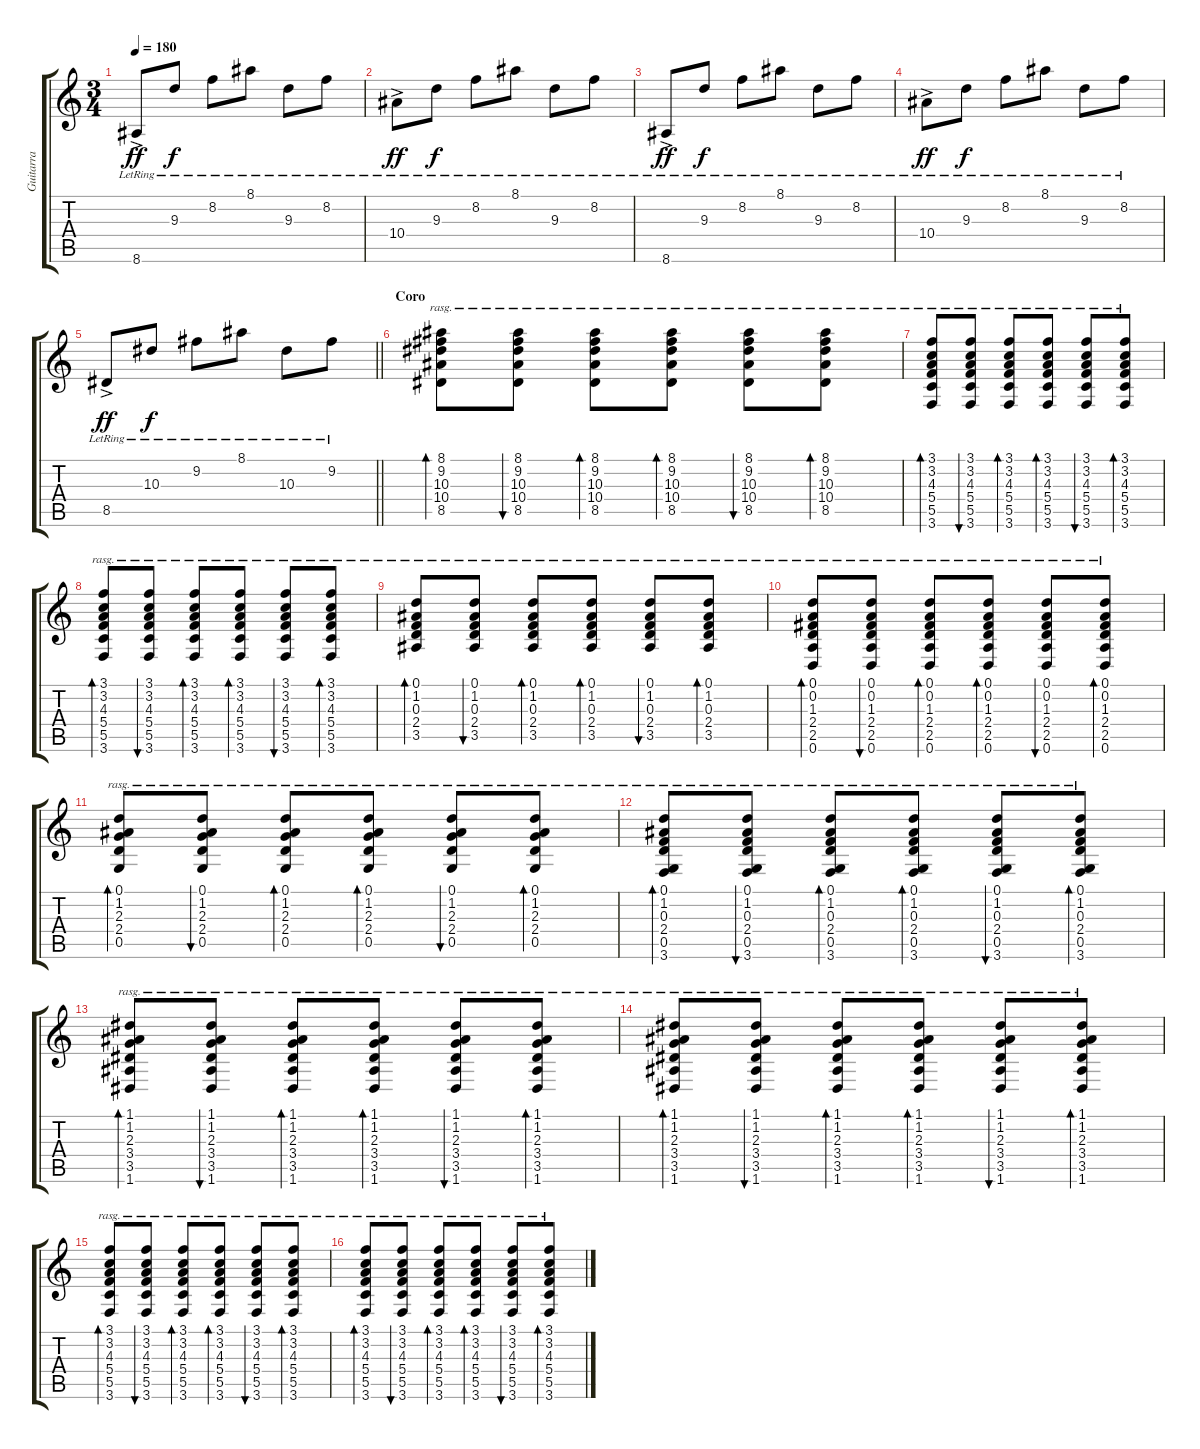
\track ("Guitarra" "Guitarra") {instrument acousticguitarnylon}
\staff {score tabs}
\tuning (D4 A3 F3 C3 G2 D2) {hide}
\ts (3 4)
\tempo 180
\clef g2
\ks c
8.6{ac lr}.8{dy ff} 9.3{lr}.8{dy f} 8.2{lr}.8 8.1{lr}.8 9.3{lr}.8 8.2{lr}.8 |
10.4{ac lr}.8{dy ff} 9.3{lr}.8{dy f} 8.2{lr}.8 8.1{lr}.8 9.3{lr}.8 8.2{lr}.8 |
8.6{ac lr}.8{dy ff} 9.3{lr}.8{dy f} 8.2{lr}.8 8.1{lr}.8 9.3{lr}.8 8.2{lr}.8 |
10.4{ac lr}.8{dy ff} 9.3{lr}.8{dy f} 8.2{lr}.8 8.1{lr}.8 9.3{lr}.8 8.2{lr}.8 |
\barLineRight lightlight
8.5{ac lr}.8{dy ff} 10.3{lr}.8{dy f} 9.2{lr}.8 8.1{lr}.8 10.3{lr}.8 9.2{lr}.8 |
\section ("" "Coro")
(8.1 9.2 10.3 10.4 8.5).8{bd 60 rasg ii} (8.1 9.2 10.3 10.4 8.5).8{bu 120 rasg ii} (8.1 9.2 10.3 10.4 8.5).8{bd 120 rasg ii} (8.1 9.2 10.3 10.4 8.5).8{bd 60 rasg ii} (8.1 9.2 10.3 10.4 8.5).8{bu 120 rasg ii} (8.1 9.2 10.3 10.4 8.5).8{bd 120 rasg ii} |
(3.1 3.2 4.3 5.4 5.5 3.6).8{bd 120 rasg ii} (3.1 3.2 4.3 5.4 5.5 3.6).8{bu 120 rasg ii} (3.1 3.2 4.3 5.4 5.5 3.6).8{bd 120 rasg ii} (3.1 3.2 4.3 5.4 5.5 3.6).8{bd 120 rasg ii} (3.1 3.2 4.3 5.4 5.5 3.6).8{bu 120 rasg ii} (3.1 3.2 4.3 5.4 5.5 3.6).8{bd 120 rasg ii} |
(3.1 3.2 4.3 5.4 5.5 3.6).8{bd 120 rasg ii} (3.1 3.2 4.3 5.4 5.5 3.6).8{bu 120 rasg ii} (3.1 3.2 4.3 5.4 5.5 3.6).8{bd 120 rasg ii} (3.1 3.2 4.3 5.4 5.5 3.6).8{bd 120 rasg ii} (3.1 3.2 4.3 5.4 5.5 3.6).8{bu 120 rasg ii} (3.1 3.2 4.3 5.4 5.5 3.6).8{bd 120 rasg ii} |
(0.1 1.2 0.3 2.4 3.5).8{bd 120 rasg ii} (0.1 1.2 0.3 2.4 3.5).8{bu 120 rasg ii} (0.1 1.2 0.3 2.4 3.5).8{bd 120 rasg ii} (0.1 1.2 0.3 2.4 3.5).8{bd 120 rasg ii} (0.1 1.2 0.3 2.4 3.5).8{bu 120 rasg ii} (0.1 1.2 0.3 2.4 3.5).8{bd 120 rasg ii} |
(0.1 0.2 1.3 2.4 2.5 0.6).8{bd 120 rasg ii} (0.1 0.2 1.3 2.4 2.5 0.6).8{bu 120 rasg ii} (0.1 0.2 1.3 2.4 2.5 0.6).8{bd 120 rasg ii} (0.1 0.2 1.3 2.4 2.5 0.6).8{bd 120 rasg ii} (0.1 0.2 1.3 2.4 2.5 0.6).8{bu 120 rasg ii} (0.1 0.2 1.3 2.4 2.5 0.6).8{bd 120 rasg ii} |
(0.1 1.2 2.3 2.4 0.5).8{bd 120 rasg ii} (0.1 1.2 2.3 2.4 0.5).8{bu 120 rasg ii} (0.1 1.2 2.3 2.4 0.5).8{bd 120 rasg ii} (0.1 1.2 2.3 2.4 0.5).8{bd 120 rasg ii} (0.1 1.2 2.3 2.4 0.5).8{bu 120 rasg ii} (0.1 1.2 2.3 2.4 0.5).8{bd 120 rasg ii} |
(0.1 1.2 0.3 2.4 0.5 3.6).8{bd 120 rasg ii} (0.1 1.2 0.3 2.4 0.5 3.6).8{bu 120 rasg ii} (0.1 1.2 0.3 2.4 0.5 3.6).8{bd 120 rasg ii} (0.1 1.2 0.3 2.4 0.5 3.6).8{bd 120 rasg ii} (0.1 1.2 0.3 2.4 0.5 3.6).8{bu 120 rasg ii} (0.1 1.2 0.3 2.4 0.5 3.6).8{bd 120 rasg ii} |
(1.1 1.2 2.3 3.4 3.5 1.6).8{bd 120 rasg ii} (1.1 1.2 2.3 3.4 3.5 1.6).8{bu 120 rasg ii} (1.1 1.2 2.3 3.4 3.5 1.6).8{bd 120 rasg ii} (1.1 1.2 2.3 3.4 3.5 1.6).8{bd 120 rasg ii} (1.1 1.2 2.3 3.4 3.5 1.6).8{bu 120 rasg ii} (1.1 1.2 2.3 3.4 3.5 1.6).8{bd 120 rasg ii} |
(1.1 1.2 2.3 3.4 3.5 1.6).8{bd 120 rasg ii} (1.1 1.2 2.3 3.4 3.5 1.6).8{bu 120 rasg ii} (1.1 1.2 2.3 3.4 3.5 1.6).8{bd 120 rasg ii} (1.1 1.2 2.3 3.4 3.5 1.6).8{bd 120 rasg ii} (1.1 1.2 2.3 3.4 3.5 1.6).8{bu 120 rasg ii} (1.1 1.2 2.3 3.4 3.5 1.6).8{bd 120 rasg ii} |
(3.1 3.2 4.3 5.4 5.5 3.6).8{bd 120 rasg ii} (3.1 3.2 4.3 5.4 5.5 3.6).8{bu 120 rasg ii} (3.1 3.2 4.3 5.4 5.5 3.6).8{bd 120 rasg ii} (3.1 3.2 4.3 5.4 5.5 3.6).8{bd 120 rasg ii} (3.1 3.2 4.3 5.4 5.5 3.6).8{bu 120 rasg ii} (3.1 3.2 4.3 5.4 5.5 3.6).8{bd 120 rasg ii} |
(3.1 3.2 4.3 5.4 5.5 3.6).8{bd 120 rasg ii} (3.1 3.2 4.3 5.4 5.5 3.6).8{bu 120 rasg ii} (3.1 3.2 4.3 5.4 5.5 3.6).8{bd 120 rasg ii} (3.1 3.2 4.3 5.4 5.5 3.6).8{bd 120 rasg ii} (3.1 3.2 4.3 5.4 5.5 3.6).8{bu 120 rasg ii} (3.1 3.2 4.3 5.4 5.5 3.6).8{bd 120 rasg ii}
